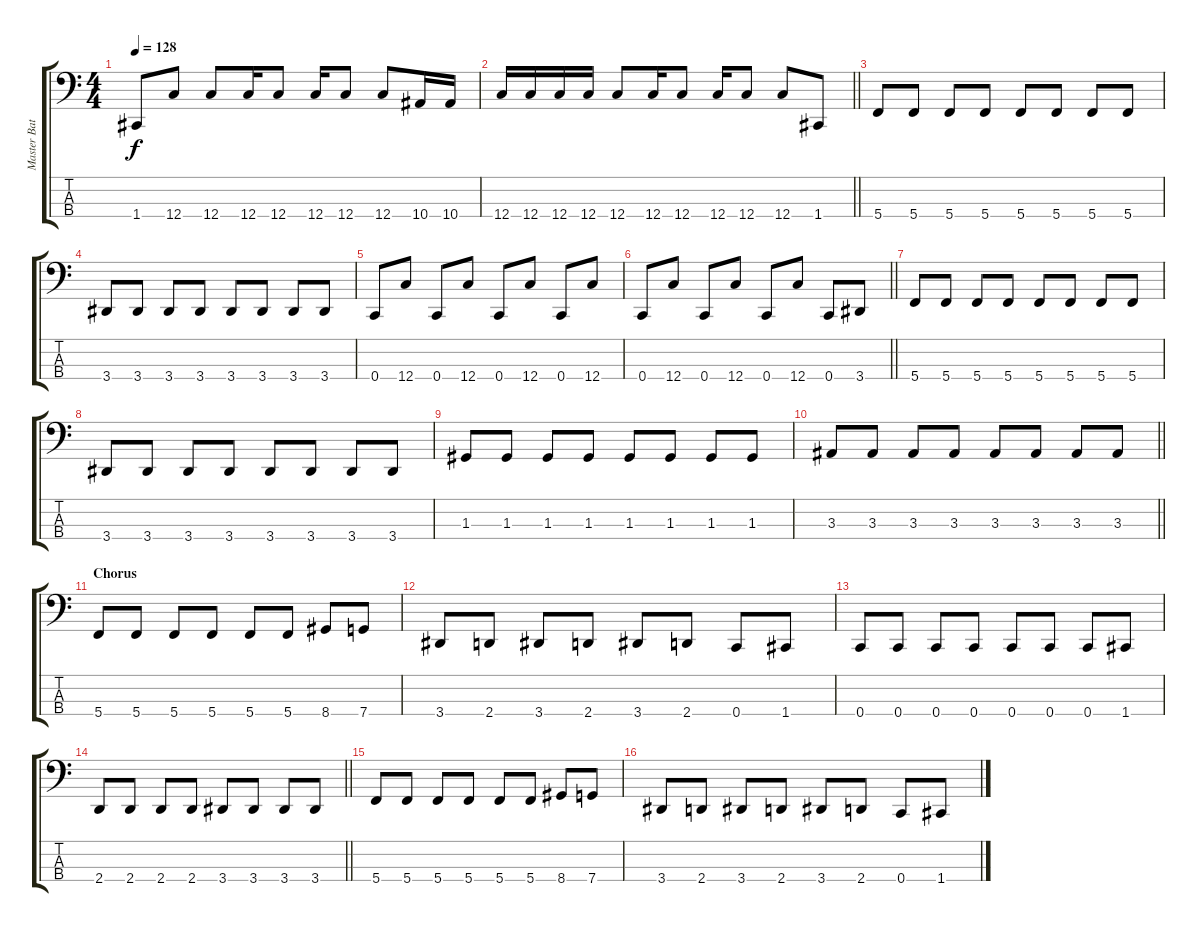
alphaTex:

\track ("Master Bates" "Master Bat") {instrument electricbassfinger}
\staff {score tabs}
\tuning (F2 C2 G1 C1) {hide}
\ts (4 4)
\tempo 128
\clef f4
\ks c
1.4.8{dy f} 12.4.8{volume 11} 12.4.8 12.4.16 12.4.8 12.4.16 12.4.8 12.4.8 10.4.16 10.4.16 |
\barLineRight lightlight
12.4.16 12.4.16 12.4.16 12.4.16 12.4.8 12.4.16 12.4.8 12.4.16 12.4.8 12.4.8 1.4.8{volume 16} |
\section ("" "")
5.4.8 5.4.8 5.4.8 5.4.8 5.4.8 5.4.8 5.4.8 5.4.8 |
3.4.8 3.4.8 3.4.8 3.4.8 3.4.8 3.4.8 3.4.8 3.4.8 |
0.4.8 12.4.8 0.4.8 12.4.8 0.4.8 12.4.8 0.4.8 12.4.8 |
\barLineRight lightlight
0.4.8 12.4.8 0.4.8 12.4.8 0.4.8 12.4.8 0.4.8 3.4.8 |
\section ("" "")
5.4.8 5.4.8 5.4.8 5.4.8 5.4.8 5.4.8 5.4.8 5.4.8 |
3.4.8 3.4.8 3.4.8 3.4.8 3.4.8 3.4.8 3.4.8 3.4.8 |
1.3.8 1.3.8 1.3.8 1.3.8 1.3.8 1.3.8 1.3.8 1.3.8 |
\barLineRight lightlight
3.3.8 3.3.8 3.3.8 3.3.8 3.3.8 3.3.8 3.3.8 3.3.8 |
\section ("" "Chorus")
5.4.8 5.4.8 5.4.8 5.4.8 5.4.8 5.4.8 8.4.8 7.4.8 |
3.4.8 2.4.8 3.4.8 2.4.8 3.4.8 2.4.8 0.4.8 1.4.8 |
0.4.8 0.4.8 0.4.8 0.4.8 0.4.8 0.4.8 0.4.8 1.4.8 |
\barLineRight lightlight
2.4.8 2.4.8 2.4.8 2.4.8 3.4.8 3.4.8 3.4.8 3.4.8 |
\section ("" "")
5.4.8 5.4.8 5.4.8 5.4.8 5.4.8 5.4.8 8.4.8 7.4.8 |
3.4.8 2.4.8 3.4.8 2.4.8 3.4.8 2.4.8 0.4.8 1.4.8
